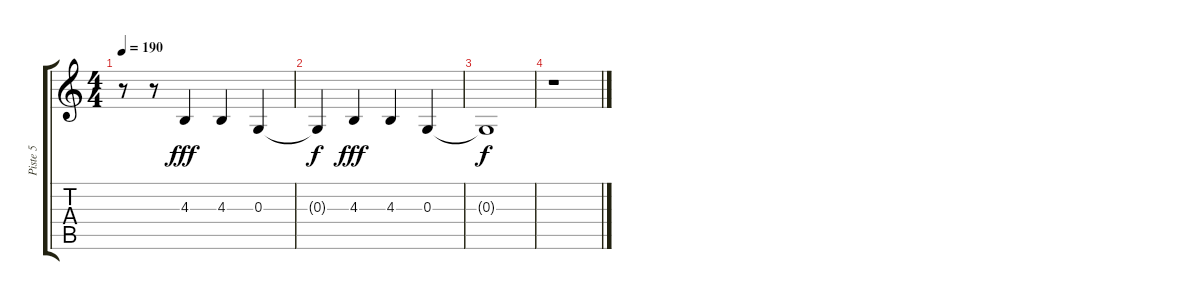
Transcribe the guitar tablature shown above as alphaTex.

\track ("Piste 5" "Piste 5") {instrument tenorsax}
\staff {score tabs}
\tuning (E4 B3 G3 D3 A2 E2) {hide}
\ts (4 4)
\tempo 190
\clef g2
\ks c
r.8{dy f} r.8 4.3.4{dy fff} 4.3.4 0.3.4 |
0.3{t}.4{dy f} 4.3.4{dy fff} 4.3.4 0.3.4 |
0.3{t}.1{dy f} |
r.1
